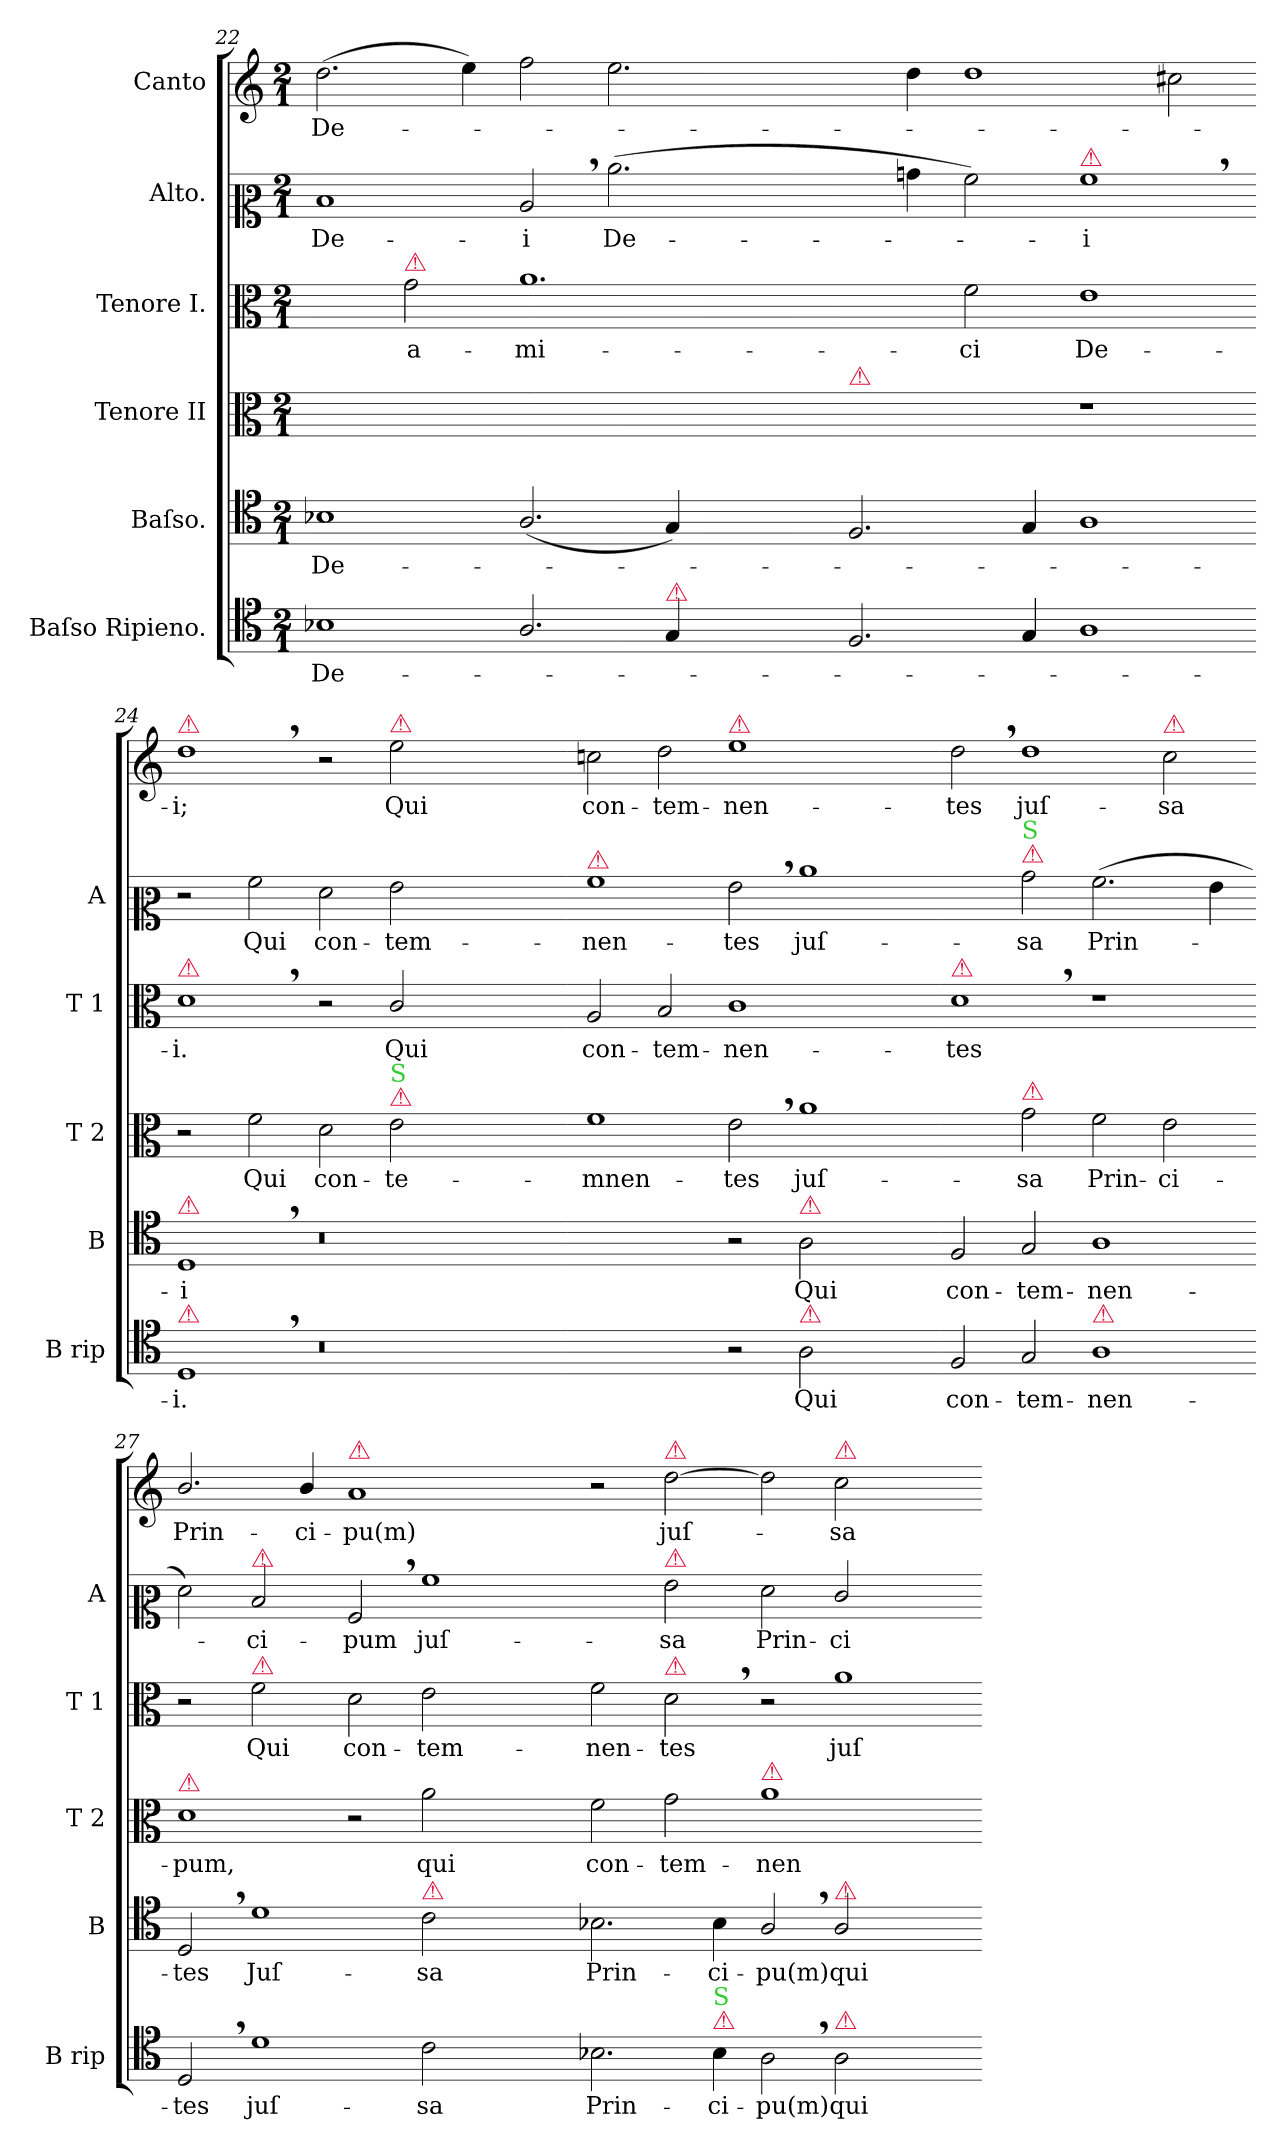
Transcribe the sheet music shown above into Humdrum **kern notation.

**kern	**text	**kern	**text	**kern	**text	**kern	**text	**kern	**text	**kern	**text
*part6	*part6	*part5	*part5	*part4	*part4	*part3	*part3	*part2	*part2	*part1	*part1
*staff6	*staff6	*staff5	*staff5	*staff4	*staff4	*staff3	*staff3	*staff2	*staff2	*staff1	*staff1
*I"Baſso Ripieno.	*	*I"Baſso.	*	*I"Tenore II	*	*I"Tenore I.	*	*I"Alto.	*	*I"Canto	*
*I'B rip	*	*I'B	*	*I'T 2	*	*I'T 1	*	*I'A	*	*	*
*clefC4	*	*clefC4	*	*clefC3	*	*clefC3	*	*clefC2	*	*clefG2	*
*k[]	*	*k[]	*	*k[]	*	*k[]	*	*k[]	*	*k[]	*
*M2/1	*	*M2/1	*	*M2/1	*	*M2/1	*	*M2/1	*	*M2/1	*
=22	=22	=22	=22	=22	=22	=22	=22	=22	=22	=22	=22
1B-X\	De-	1B-X\	De-	0ryy	.	2ryy	.	1d/	De-	(2.dd\	De-
!	!	!	!	!	!	!LO:TX:a:color=crimson:t=⚠	!	!	!	!	!
.	.	.	.	.	.	2g\	a-	.	.	.	.
.	.	.	.	.	.	.	.	.	.	4ee\)	.
2.A/	.	(2.A/	.	.	.	1.a\	-mi-	2c,/	-i	2ff\	.
.	.	.	.	.	.	.	.	(2.cc\	De-	2.ee\	.
!LO:TX:a:color=crimson:t=⚠	!	!	!	!	!	!	!	!	!	!	!
4G/	.	4G/)	.	.	.	.	.	.	.	.	.
2ryy	.	2ryy	.	2ryy	.	.	.	.	.	.	.
.	.	.	.	.	.	.	.	4ryy	.	4ryy	.
=23-	=23-	=23-	=23-	=23-	=23-	=23-	=23-	=23-	=23-	=23-	=23-
!	!	!	!	!LO:TX:a:color=crimson:t=⚠	!	!	!	!	!	!	!
2.F/	.	2.F/	.	1ryy	.	2ryy	.	4ryy	.	4ryy	.
.	.	.	.	.	.	.	.	4bn\	.	4dd\	.
.	.	.	.	.	.	2f\	-ci	2a\)	.	1dd\	.
4G/	.	4G/	.	.	.	.	.	.	.	.	.
!	!	!	!	!	!	!	!	!LO:TX:a:color=crimson:t=⚠	!	!	!
1A\	.	1A\	.	1r	.	1e\	De-	1a,\	-i	.	.
.	.	.	.	.	.	.	.	.	.	2cc#X\	.
=24-	=24-	=24-	=24-	=24-	=24-	=24-	=24-	=24-	=24-	=24-	=24-
!	!	!	!	!	!	!	!	!	!	!LO:TX:a:color=crimson:t=⚠	!
!	!	!	!	!	!	!LO:TX:a:color=crimson:t=⚠	!	!	!	!	!
!	!	!LO:TX:a:color=crimson:t=⚠	!	!	!	!	!	!	!	!	!
!LO:TX:a:color=crimson:t=⚠	!	!	!	!	!	!	!	!	!	!	!
1D,/	-i.	1D,/	-i	2r	.	1d,\	-i.	2r	.	1dd,\	-i;
.	.	.	.	2f\	Qui	.	.	2a\	Qui	.	.
0r	.	0r	.	2d\	con-	2r	.	2f\	con-	2r	.
!	!	!	!	!	!	!	!	!	!	!LO:TX:a:color=crimson:t=⚠	!
!	!	!	!	!LO:TX:a:color=crimson:t=⚠	!	!	!	!	!	!	!
!	!	!	!	!LO:TX:a:color=limegreen:t=S	!	!	!	!	!	!	!
.	.	.	.	2e\	-te-	2c/	Qui	2g\	-tem-	2ee\	Qui
.	.	.	.	1ryy	.	1ryy	.	1ryy	.	1ryy	.
=25-	=25-	=25-	=25-	=25-	=25-	=25-	=25-	=25-	=25-	=25-	=25-
!	!	!	!	!	!	!	!	!LO:TX:a:color=crimson:t=⚠	!	!	!
1ryy	.	1ryy	.	1f\	-mnen-	2A/	con-	1a\	-nen-	2ccn\	con-
.	.	.	.	.	.	2B/	-tem-	.	.	2dd\	-tem-
!	!	!	!	!	!	!	!	!	!	!LO:TX:a:color=crimson:t=⚠	!
2r	.	2r	.	2e,\	-tes	1c\	-nen-	2g,\	-tes	1ee\	-nen-
!	!	!LO:TX:a:color=crimson:t=⚠	!	!	!	!	!	!	!	!	!
!LO:TX:a:color=crimson:t=⚠	!	!	!	!	!	!	!	!	!	!	!
2A\	Qui	2A\	Qui	1a\	juſ-	.	.	1cc\	juſ-	.	.
2ryy	.	2ryy	.	.	.	2ryy	.	.	.	2ryy	.
=26-	=26-	=26-	=26-	=26-	=26-	=26-	=26-	=26-	=26-	=26-	=26-
!	!	!	!	!	!	!LO:TX:a:color=crimson:t=⚠	!	!	!	!	!
2F/	con-	2F/	con-	2ryy	.	1d,\	-tes	2ryy	.	2dd,\	-tes
!	!	!	!	!	!	!	!	!LO:TX:a:color=crimson:t=⚠	!	!	!
!	!	!	!	!	!	!	!	!LO:TX:a:color=limegreen:t=S	!	!	!
!	!	!	!	!LO:TX:a:color=crimson:t=⚠	!	!	!	!	!	!	!
2G/	-tem-	2G/	-tem-	2g\	-sa	.	.	2b\	-sa	1dd\	juſ-
!LO:TX:a:color=crimson:t=⚠	!	!	!	!	!	!	!	!	!	!	!
1A\	-nen-	1A\	-nen-	2f\	Prin-	1r	.	(2.a\	Prin-	.	.
!	!	!	!	!	!	!	!	!	!	!LO:TX:a:color=crimson:t=⚠	!
.	.	.	.	2e\	-ci-	.	.	.	.	2cc\	-sa
.	.	.	.	.	.	.	.	4g\	.	.	.
=27-	=27-	=27-	=27-	=27-	=27-	=27-	=27-	=27-	=27-	=27-	=27-
!	!	!	!	!LO:TX:a:color=crimson:t=⚠	!	!	!	!	!	!	!
2D,/	-tes	2D,/	-tes	1d\	-pum,	2r	.	2f\)	.	2.b/	Prin-
!	!	!	!	!	!	!	!	!LO:TX:a:color=crimson:t=⚠	!	!	!
!	!	!	!	!	!	!LO:TX:a:color=crimson:t=⚠	!	!	!	!	!
!	!	!	!	!	!	!	!LO:LY:i	!	!	!	!
1d\	juſ-	1d\	Juſ-	.	.	2f\	Qui	2d/	-ci-	.	.
.	.	.	.	.	.	.	.	.	.	4b/	-ci-
!	!	!	!	!	!	!	!	!	!	!LO:TX:a:color=crimson:t=⚠	!
!	!	!	!	!	!	!	!LO:LY:i	!	!	!	!
.	.	.	.	2r	.	2d\	con-	2A,/	-pum	1a/	-pu(m)
!	!	!LO:TX:a:color=crimson:t=⚠	!	!	!	!	!	!	!	!	!
!	!	!	!	!	!	!	!LO:LY:i	!	!	!	!
2c\	-sa	2c\	-sa	2a\	qui	2e\	-tem-	1a\	juſ-	.	.
2ryy	.	2ryy	.	2ryy	.	2ryy	.	.	.	2ryy	.
=28-	=28-	=28-	=28-	=28-	=28-	=28-	=28-	=28-	=28-	=28-	=28-
!	!	!	!	!	!	!	!LO:LY:i	!	!	!	!
2.B-X\	Prin-	2.B-X\	Prin-	2f\	con-	2f\	-nen-	2ryy	.	2r	.
!	!	!	!	!	!	!	!	!	!	!LO:TX:a:color=crimson:t=⚠	!
!	!	!	!	!	!	!	!	!LO:TX:a:color=crimson:t=⚠	!	!	!
!	!	!	!	!	!	!LO:TX:a:color=crimson:t=⚠	!	!	!	!	!
!	!	!	!	!	!	!	!LO:LY:i	!	!	!	!
.	.	.	.	2g\	-tem-	2d,\	-tes	2g\	-sa	[2dd\	juſ-
!LO:TX:a:color=crimson:t=⚠	!	!	!	!	!	!	!	!	!	!	!
!LO:TX:a:color=limegreen:t=S	!	!	!	!	!	!	!	!	!	!	!
4B-\	-ci-	4B-\	-ci-	.	.	.	.	.	.	.	.
!	!	!	!	!LO:TX:a:color=crimson:t=⚠	!	!	!	!	!	!	!
2A,\	-pu(m)	2A,/	-pu(m)	1a\	-nen-	2r	.	2f\	Prin-	2dd\]	.
!	!	!	!	!	!	!	!	!	!	!LO:TX:a:color=crimson:t=⚠	!
!	!	!LO:TX:a:color=crimson:t=⚠	!	!	!	!	!	!	!	!	!
!LO:TX:a:color=crimson:t=⚠	!	!	!	!	!	!	!	!	!	!	!
2A\	qui	2A/	qui	.	.	1a\	juſ-	2e/	-ci-	2cc\	-sa
2ryy	.	2ryy	.	2ryy	.	.	.	2ryy	.	2ryy	.
=-	=-	=-	=-	=-	=-	=-	=-	=-	=-	=-	=-
*-	*-	*-	*-	*-	*-	*-	*-	*-	*-	*-	*-
